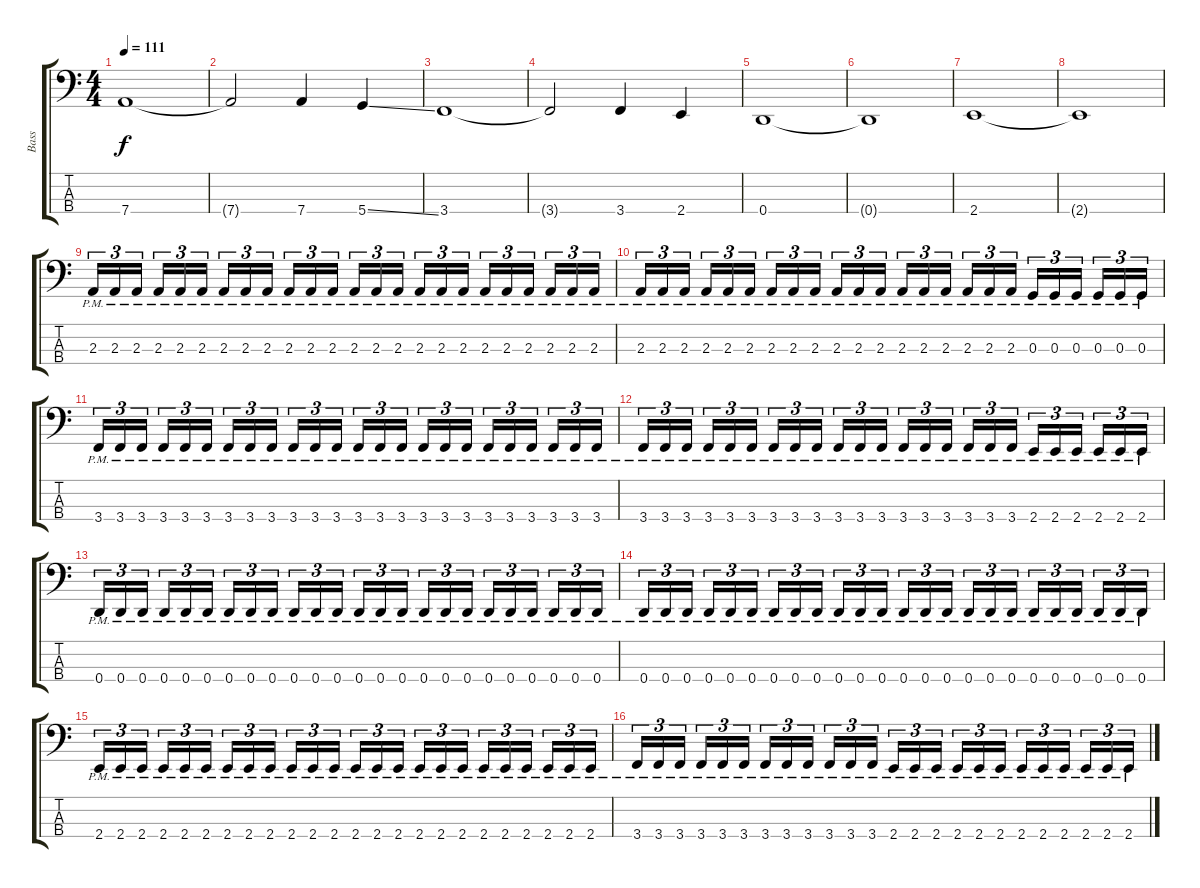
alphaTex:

\track ("Bass" "Bass") {instrument electricbassfinger}
\staff {score tabs}
\tuning (F2 C2 G1 D1) {hide}
\ts (4 4)
\tempo 111
\clef f4
\ks c
7.4.1{dy f} |
7.4{t}.2 7.4.4 5.4{ss}.4 |
3.4.1 |
3.4{t}.2 3.4.4 2.4.4 |
0.4.1 |
0.4{t}.1 |
2.4.1 |
2.4{t}.1 |
2.3{pm}.16{tu (3 2)} 2.3{pm}.16{tu (3 2)} 2.3{pm}.16{tu (3 2)} 2.3{pm}.16{tu (3 2)} 2.3{pm}.16{tu (3 2)} 2.3{pm}.16{tu (3 2)} 2.3{pm}.16{tu (3 2)} 2.3{pm}.16{tu (3 2)} 2.3{pm}.16{tu (3 2)} 2.3{pm}.16{tu (3 2)} 2.3{pm}.16{tu (3 2)} 2.3{pm}.16{tu (3 2)} 2.3{pm}.16{tu (3 2)} 2.3{pm}.16{tu (3 2)} 2.3{pm}.16{tu (3 2)} 2.3{pm}.16{tu (3 2)} 2.3{pm}.16{tu (3 2)} 2.3{pm}.16{tu (3 2)} 2.3{pm}.16{tu (3 2)} 2.3{pm}.16{tu (3 2)} 2.3{pm}.16{tu (3 2)} 2.3{pm}.16{tu (3 2)} 2.3{pm}.16{tu (3 2)} 2.3{pm}.16{tu (3 2)} |
2.3{pm}.16{tu (3 2)} 2.3{pm}.16{tu (3 2)} 2.3{pm}.16{tu (3 2)} 2.3{pm}.16{tu (3 2)} 2.3{pm}.16{tu (3 2)} 2.3{pm}.16{tu (3 2)} 2.3{pm}.16{tu (3 2)} 2.3{pm}.16{tu (3 2)} 2.3{pm}.16{tu (3 2)} 2.3{pm}.16{tu (3 2)} 2.3{pm}.16{tu (3 2)} 2.3{pm}.16{tu (3 2)} 2.3{pm}.16{tu (3 2)} 2.3{pm}.16{tu (3 2)} 2.3{pm}.16{tu (3 2)} 2.3{pm}.16{tu (3 2)} 2.3{pm}.16{tu (3 2)} 2.3{pm}.16{tu (3 2)} 0.3{pm}.16{tu (3 2)} 0.3{pm}.16{tu (3 2)} 0.3{pm}.16{tu (3 2)} 0.3{pm}.16{tu (3 2)} 0.3{pm}.16{tu (3 2)} 0.3{pm}.16{tu (3 2)} |
3.4{pm}.16{tu (3 2)} 3.4{pm}.16{tu (3 2)} 3.4{pm}.16{tu (3 2)} 3.4{pm}.16{tu (3 2)} 3.4{pm}.16{tu (3 2)} 3.4{pm}.16{tu (3 2)} 3.4{pm}.16{tu (3 2)} 3.4{pm}.16{tu (3 2)} 3.4{pm}.16{tu (3 2)} 3.4{pm}.16{tu (3 2)} 3.4{pm}.16{tu (3 2)} 3.4{pm}.16{tu (3 2)} 3.4{pm}.16{tu (3 2)} 3.4{pm}.16{tu (3 2)} 3.4{pm}.16{tu (3 2)} 3.4{pm}.16{tu (3 2)} 3.4{pm}.16{tu (3 2)} 3.4{pm}.16{tu (3 2)} 3.4{pm}.16{tu (3 2)} 3.4{pm}.16{tu (3 2)} 3.4{pm}.16{tu (3 2)} 3.4{pm}.16{tu (3 2)} 3.4{pm}.16{tu (3 2)} 3.4{pm}.16{tu (3 2)} |
3.4{pm}.16{tu (3 2)} 3.4{pm}.16{tu (3 2)} 3.4{pm}.16{tu (3 2)} 3.4{pm}.16{tu (3 2)} 3.4{pm}.16{tu (3 2)} 3.4{pm}.16{tu (3 2)} 3.4{pm}.16{tu (3 2)} 3.4{pm}.16{tu (3 2)} 3.4{pm}.16{tu (3 2)} 3.4{pm}.16{tu (3 2)} 3.4{pm}.16{tu (3 2)} 3.4{pm}.16{tu (3 2)} 3.4{pm}.16{tu (3 2)} 3.4{pm}.16{tu (3 2)} 3.4{pm}.16{tu (3 2)} 3.4{pm}.16{tu (3 2)} 3.4{pm}.16{tu (3 2)} 3.4{pm}.16{tu (3 2)} 2.4{pm}.16{tu (3 2)} 2.4{pm}.16{tu (3 2)} 2.4{pm}.16{tu (3 2)} 2.4{pm}.16{tu (3 2)} 2.4{pm}.16{tu (3 2)} 2.4{pm}.16{tu (3 2)} |
0.4{pm}.16{tu (3 2)} 0.4{pm}.16{tu (3 2)} 0.4{pm}.16{tu (3 2)} 0.4{pm}.16{tu (3 2)} 0.4{pm}.16{tu (3 2)} 0.4{pm}.16{tu (3 2)} 0.4{pm}.16{tu (3 2)} 0.4{pm}.16{tu (3 2)} 0.4{pm}.16{tu (3 2)} 0.4{pm}.16{tu (3 2)} 0.4{pm}.16{tu (3 2)} 0.4{pm}.16{tu (3 2)} 0.4{pm}.16{tu (3 2)} 0.4{pm}.16{tu (3 2)} 0.4{pm}.16{tu (3 2)} 0.4{pm}.16{tu (3 2)} 0.4{pm}.16{tu (3 2)} 0.4{pm}.16{tu (3 2)} 0.4{pm}.16{tu (3 2)} 0.4{pm}.16{tu (3 2)} 0.4{pm}.16{tu (3 2)} 0.4{pm}.16{tu (3 2)} 0.4{pm}.16{tu (3 2)} 0.4{pm}.16{tu (3 2)} |
0.4{pm}.16{tu (3 2)} 0.4{pm}.16{tu (3 2)} 0.4{pm}.16{tu (3 2)} 0.4{pm}.16{tu (3 2)} 0.4{pm}.16{tu (3 2)} 0.4{pm}.16{tu (3 2)} 0.4{pm}.16{tu (3 2)} 0.4{pm}.16{tu (3 2)} 0.4{pm}.16{tu (3 2)} 0.4{pm}.16{tu (3 2)} 0.4{pm}.16{tu (3 2)} 0.4{pm}.16{tu (3 2)} 0.4{pm}.16{tu (3 2)} 0.4{pm}.16{tu (3 2)} 0.4{pm}.16{tu (3 2)} 0.4{pm}.16{tu (3 2)} 0.4{pm}.16{tu (3 2)} 0.4{pm}.16{tu (3 2)} 0.4{pm}.16{tu (3 2)} 0.4{pm}.16{tu (3 2)} 0.4{pm}.16{tu (3 2)} 0.4{pm}.16{tu (3 2)} 0.4{pm}.16{tu (3 2)} 0.4{pm}.16{tu (3 2)} |
2.4{pm}.16{tu (3 2)} 2.4{pm}.16{tu (3 2)} 2.4{pm}.16{tu (3 2)} 2.4{pm}.16{tu (3 2)} 2.4{pm}.16{tu (3 2)} 2.4{pm}.16{tu (3 2)} 2.4{pm}.16{tu (3 2)} 2.4{pm}.16{tu (3 2)} 2.4{pm}.16{tu (3 2)} 2.4{pm}.16{tu (3 2)} 2.4{pm}.16{tu (3 2)} 2.4{pm}.16{tu (3 2)} 2.4{pm}.16{tu (3 2)} 2.4{pm}.16{tu (3 2)} 2.4{pm}.16{tu (3 2)} 2.4{pm}.16{tu (3 2)} 2.4{pm}.16{tu (3 2)} 2.4{pm}.16{tu (3 2)} 2.4{pm}.16{tu (3 2)} 2.4{pm}.16{tu (3 2)} 2.4{pm}.16{tu (3 2)} 2.4{pm}.16{tu (3 2)} 2.4{pm}.16{tu (3 2)} 2.4{pm}.16{tu (3 2)} |
3.4{pm}.16{tu (3 2)} 3.4{pm}.16{tu (3 2)} 3.4{pm}.16{tu (3 2)} 3.4{pm}.16{tu (3 2)} 3.4{pm}.16{tu (3 2)} 3.4{pm}.16{tu (3 2)} 3.4{pm}.16{tu (3 2)} 3.4{pm}.16{tu (3 2)} 3.4{pm}.16{tu (3 2)} 3.4{pm}.16{tu (3 2)} 3.4{pm}.16{tu (3 2)} 3.4{pm}.16{tu (3 2)} 2.4{pm}.16{tu (3 2)} 2.4{pm}.16{tu (3 2)} 2.4{pm}.16{tu (3 2)} 2.4{pm}.16{tu (3 2)} 2.4{pm}.16{tu (3 2)} 2.4{pm}.16{tu (3 2)} 2.4{pm}.16{tu (3 2)} 2.4{pm}.16{tu (3 2)} 2.4{pm}.16{tu (3 2)} 2.4{pm}.16{tu (3 2)} 2.4{pm}.16{tu (3 2)} 2.4{pm}.16{tu (3 2)}
